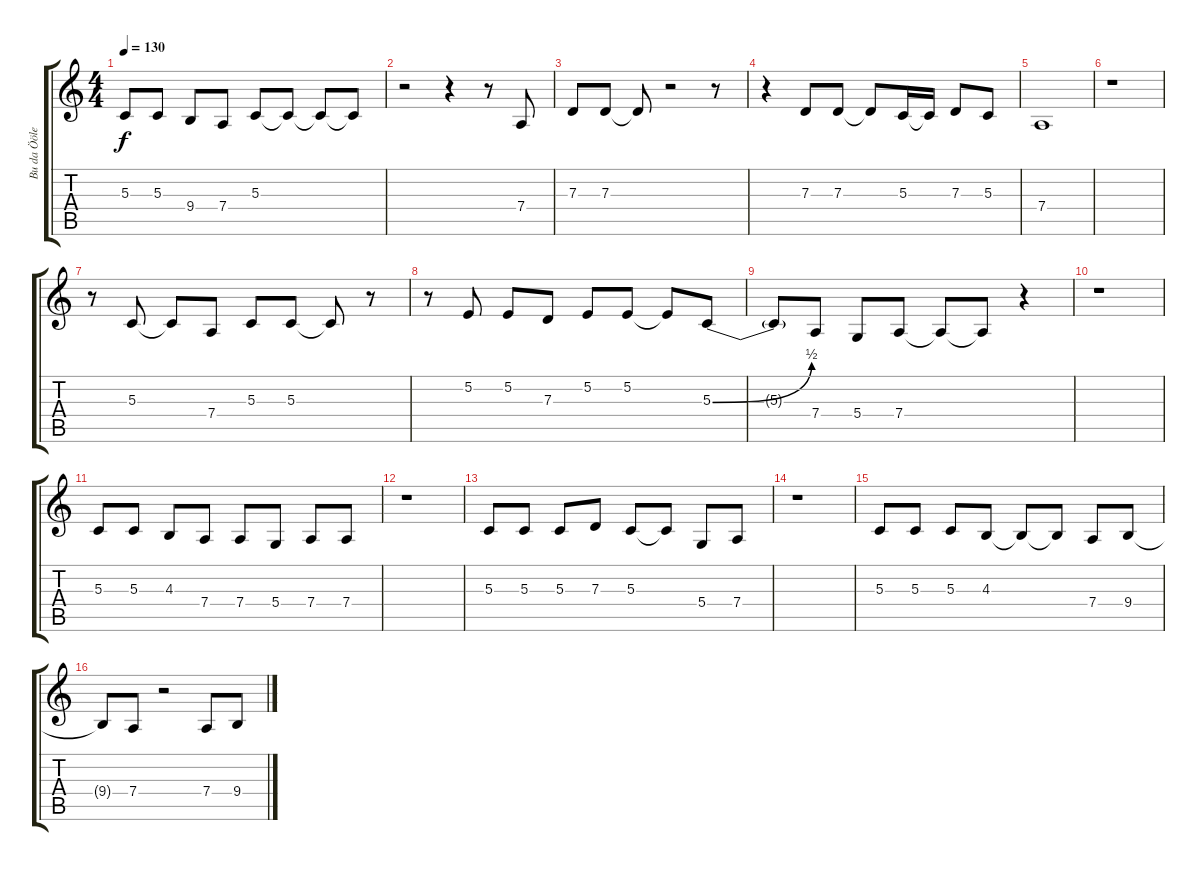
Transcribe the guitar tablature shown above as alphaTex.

\track ("Bu da Ööle :))" "Bu da Ööle") {instrument synthvoice}
\staff {score tabs}
\tuning (E4 B3 G3 D3 A2 E2) {hide}
\ts (4 4)
\tempo 130
\clef g2
\ks c
5.3.8{dy f} 5.3.8 9.4.8 7.4.8 5.3.8 5.3{t}.8 5.3{t}.8 5.3{t}.8 |
r.2 r.4 r.8 7.4.8 |
7.3.8 7.3.8 7.3{t}.8 r.2 r.8 |
r.4 7.3.8 7.3.8 7.3{t}.8 5.3.16 5.3{t}.16 7.3.8 5.3.8 |
7.4.1 |
r.1 |
r.8 5.3.8 5.3{t}.8 7.4.8 5.3.8 5.3.8 5.3{t}.8 r.8 |
r.8 5.2.8 5.2.8 7.3.8 5.2.8 5.2.8 5.2{t}.8 5.3{be (bend 0 0 60 2)}.8 |
5.3{t}.8 7.4.8 5.4.8 7.4.8 7.4{t}.8 7.4{t}.8 r.4 |
r.1 |
5.3.8 5.3.8 4.3.8 7.4.8 7.4.8 5.4.8 7.4.8 7.4.8 |
r.1 |
5.3.8 5.3.8 5.3.8 7.3.8 5.3.8 5.3{t}.8 5.4.8 7.4.8 |
r.1 |
5.3.8 5.3.8 5.3.8 4.3.8 4.3{t}.8 4.3{t}.8 7.4.8 9.4.8 |
9.4{t}.8 7.4.8 r.2 7.4.8 9.4.8
